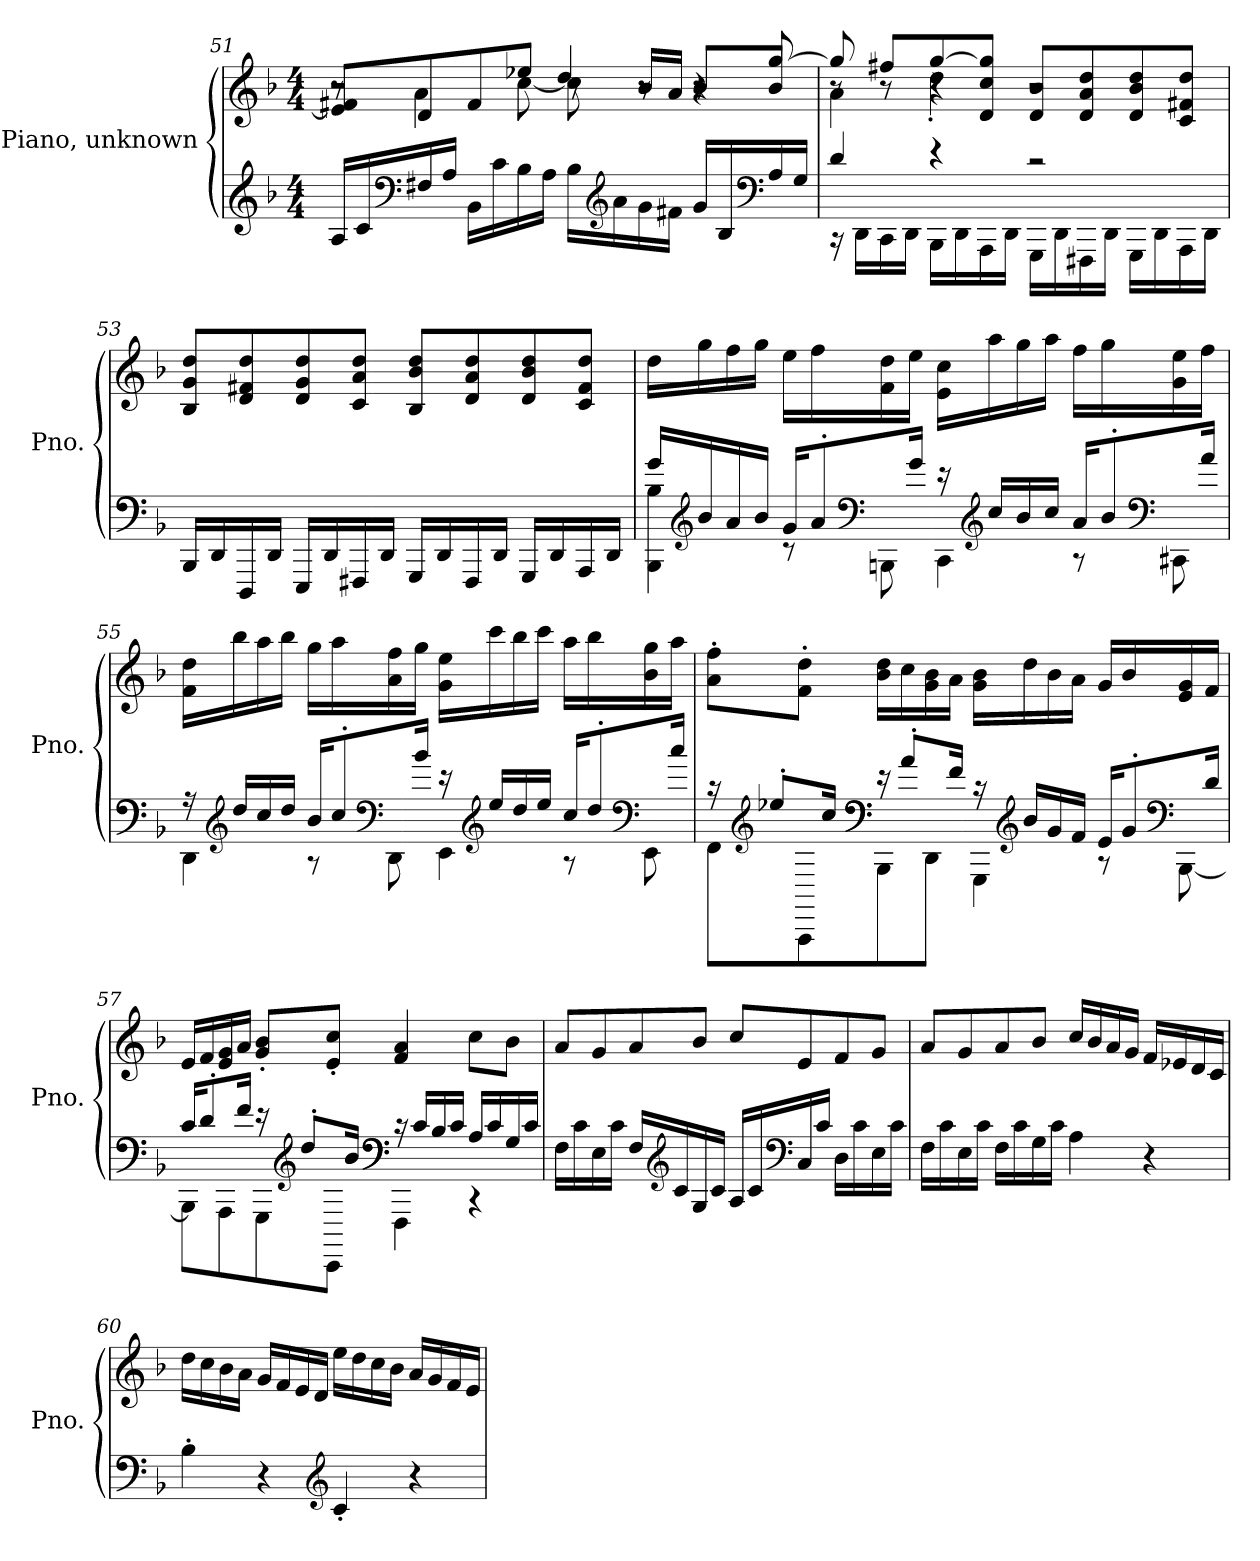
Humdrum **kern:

**kern	**kern
*part1	*part1
*staff2	*staff1
*I"Piano, unknown	*
*I'Pno.	*
!!LO:PB:g=z
*clefG2	*clefG2
*k[b-]	*k[b-]
*M4/4	*M4/4
=51	=51
*	*^
*	*	*^
16A/LL	8e-/] 8f#X/L	8r	2r
16c/	.	.	.
*clefF4	*	*	*
16F#X/	8d/	4a\	.
16A/JJ	.	.	.
16BB-\LL	8f#/	.	.
16c\	.	.	.
16B-\	8ee-X/J	[8cc\	.
16A\JJ	.	.	.
16B-\LL	8r	8cc\]	4dd/
*clefG2	*	*	*
16a\	.	.	.
16g\	16b-/LL	8r	.
16f#X\JJ	16a/JJ	.	.
16g/LL	8b-/L	4r	8r
16B-/	.	.	.
*clefF4	*	*	*
16A/	8b-/J	.	[8gg/
16G/JJ	.	.	.
=52	=52	=52	=52
*^	*	*	*
4d/	16r	8r	4a\	8gg/]
.	16DD\LL	.	.	.
.	16CC\	8ff#X/L	.	8r
.	16DD\JJ	.	.	.
4r	16BBB-\LL	[8gg/	4dd'\	4r
.	16DD\	.	.	.
.	16AAA\	8d/ 8cc/ 8gg/]J	.	.
.	16DD\JJ	.	.	.
2r	16GGG\LL	8d/ 8b-/L	2r	2r
.	16DD\	.	.	.
.	16FFF#X\	8d/ 8a/ 8dd/	.	.
.	16DD\JJ	.	.	.
.	16GGG\LL	8d/ 8b-/ 8dd/	.	.
.	16DD\	.	.	.
.	16AAA\	8c/ 8f#X/ 8dd/J	.	.
.	16DD\JJ	.	.	.
*v	*v	*	*	*
*	*v	*v	*v
!!LO:LB:g=z
=53	=53
16BBB-/LL	8B-/ 8g/ 8dd/L
16DD/	.
16DDD/	8d/ 8f#X/ 8dd/
16DD/JJ	.
16EEE/LL	8d/ 8g/ 8dd/
16DD/	.
16FFF#X/	8c/ 8a/ 8dd/J
16DD/JJ	.
16GGG/LL	8B-/ 8b-/ 8dd/L
16DD/	.
16FFF#/	8d/ 8a/ 8dd/
16DD/JJ	.
16GGG/LL	8d/ 8b-/ 8dd/
16DD/	.
16AAA/	8c/ 8f#/ 8dd/J
16DD/JJ	.
!!LO:LB:g=z
=54	=54
*^	*
16g/LL	4BBB-\ 4B-\	16dd\LL
*clefG2	*	*
16b-/	.	16gg\
16a/	.	16ff\
16b-/JJ	.	16gg\JJ
16g/KL	8r	16ee\LL
8a'/	.	16ff\
*clefF4	*	*
.	8BBBn\	16f\ 16dd\
16g/Jk	.	16ee\JJ
16r	4CC\	16e\ 16cc\LL
*clefG2	*	*
16cc/LL	.	16aa\
16b-/	.	16gg\
16cc/JJ	.	16aa\JJ
16a/KL	8r	16ff\LL
8b-'/	.	16gg\
*clefF4	*	*
.	8CC#X\	16g\ 16ee\
16a/Jk	.	16ff\JJ
!!LO:LB:g=z
=55	=55	=55
16r	4DD\	16f\ 16dd\LL
*clefG2	*	*
16dd/LL	.	16bb-\
16cc/	.	16aa\
16dd/JJ	.	16bb-\JJ
16b-/KL	8r	16gg\LL
8cc'/	.	16aa\
*clefF4	*	*
.	8DD\	16a\ 16ff\
16b-/Jk	.	16gg\JJ
16r	4EE\	16g\ 16ee\LL
*clefG2	*	*
16ee/LL	.	16ccc\
16dd/	.	16bb-\
16ee/JJ	.	16ccc\JJ
16cc/KL	8r	16aa\LL
8dd'/	.	16bb-\
*clefF4	*	*
.	8EE\	16b-\ 16gg\
16cc/Jk	.	16aa\JJ
!!LO:LB:g=z
=56	=56	=56
16r	8FF\L	8a\' 8ff\'L
*clefG2	*	*
8ee-X'/L	.	.
.	8AAA\	8f\' 8dd\'J
16cc/Jk	.	.
*clefF4	*	*
16r	8BBB-\	16b-\ 16dd\LL
8a'/L	.	16cc\
.	8DD\J	16g\ 16b-\
16f/Jk	.	16a\JJ
16r	4GGG\	16g\ 16b-\LL
*clefG2	*	*
16b-/LL	.	16dd\
16g/	.	16b-\
16f/JJ	.	16a\JJ
16e/KL	8r	16g/LL
8g'/	.	16b-/
*clefF4	*	*
.	[8BBB-\	16e/ 16g/
16d/Jk	.	16f/JJ
=57	=57	=57
16c/KL	8BBB-\L]	16e/LL
8d'/	.	16f/
.	8AAA\	16e/ 16g/
16f/Jk	.	16a/JJ
16r	8GGG\	8g/' 8b-/'L
*clefG2	*	*
8dd'/L	.	.
.	8CC\J	8e/' 8cc/'J
16b-/Jk	.	.
*clefF4	*	*
16r	4FFF\	4f/ 4a/
16c/LL	.	.
16B-/	.	.
16c/JJ	.	.
16A/LL	4r	8cc\L
16c/	.	.
16G/	.	8b-\J
16c/JJ	.	.
*v	*v	*
!!LO:LB:g=z
=58	=58
16F\LL	8a/L
16c\	.
16E\	8g/
16c\JJ	.
16F/LL	8a/
*clefG2	*
16c/	.
16G/	8b-/J
16c/JJ	.
16A/LL	8cc/L
16c/	.
*clefF4	*
16C/	8e/
16c/JJ	.
16D\LL	8f/
16c\	.
16E\	8g/J
16c\JJ	.
=59	=59
16F\LL	8a/L
16c\	.
16E\	8g/
16c\JJ	.
16F\LL	8a/
16c\	.
16G\	8b-/J
16c\JJ	.
4A\	16cc/LL
.	16b-/
.	16a/
.	16g/JJ
4r	16f/LL
.	16e-X/
.	16d/
.	16c/JJ
!!LO:PB:g=z
=60	=60
4B-'\	16dd\LL
.	16cc\
.	16b-\
.	16a\JJ
4r	16g/LL
.	16f/
.	16e/
.	16d/JJ
*clefG2	*
4c'/	16ee\LL
.	16dd\
.	16cc\
.	16b-\JJ
4r	16a/LL
.	16g/
.	16f/
.	16e/JJ
=	=
*-	*-
